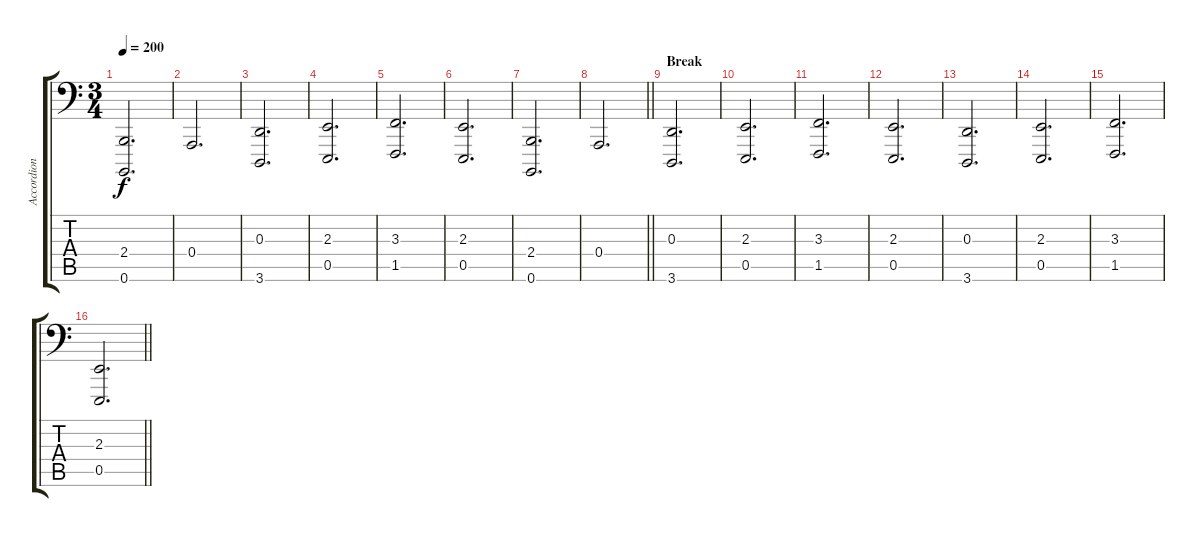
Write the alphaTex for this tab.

\track ("Accordion (Rhythm 2)" "Accordion ") {instrument accordion}
\staff {score tabs}
\tuning (C3 G2 D2 A1 E1 B0) {hide}
\ts (3 4)
\tempo 200
\clef f4
\ks c
(2.4 0.6).2{d dy f} |
0.4.2{d} |
(0.3 3.6).2{d} |
(2.3 0.5).2{d} |
(3.3 1.5).2{d} |
(2.3 0.5).2{d} |
(2.4 0.6).2{d} |
\barLineRight lightlight
0.4.2{d} |
\section ("" "Break")
(0.3 3.6).2{d} |
(2.3 0.5).2{d} |
(3.3 1.5).2{d} |
(2.3 0.5).2{d} |
(0.3 3.6).2{d} |
(2.3 0.5).2{d} |
(3.3 1.5).2{d} |
\barLineRight lightlight
(2.3 0.5).2{d}
